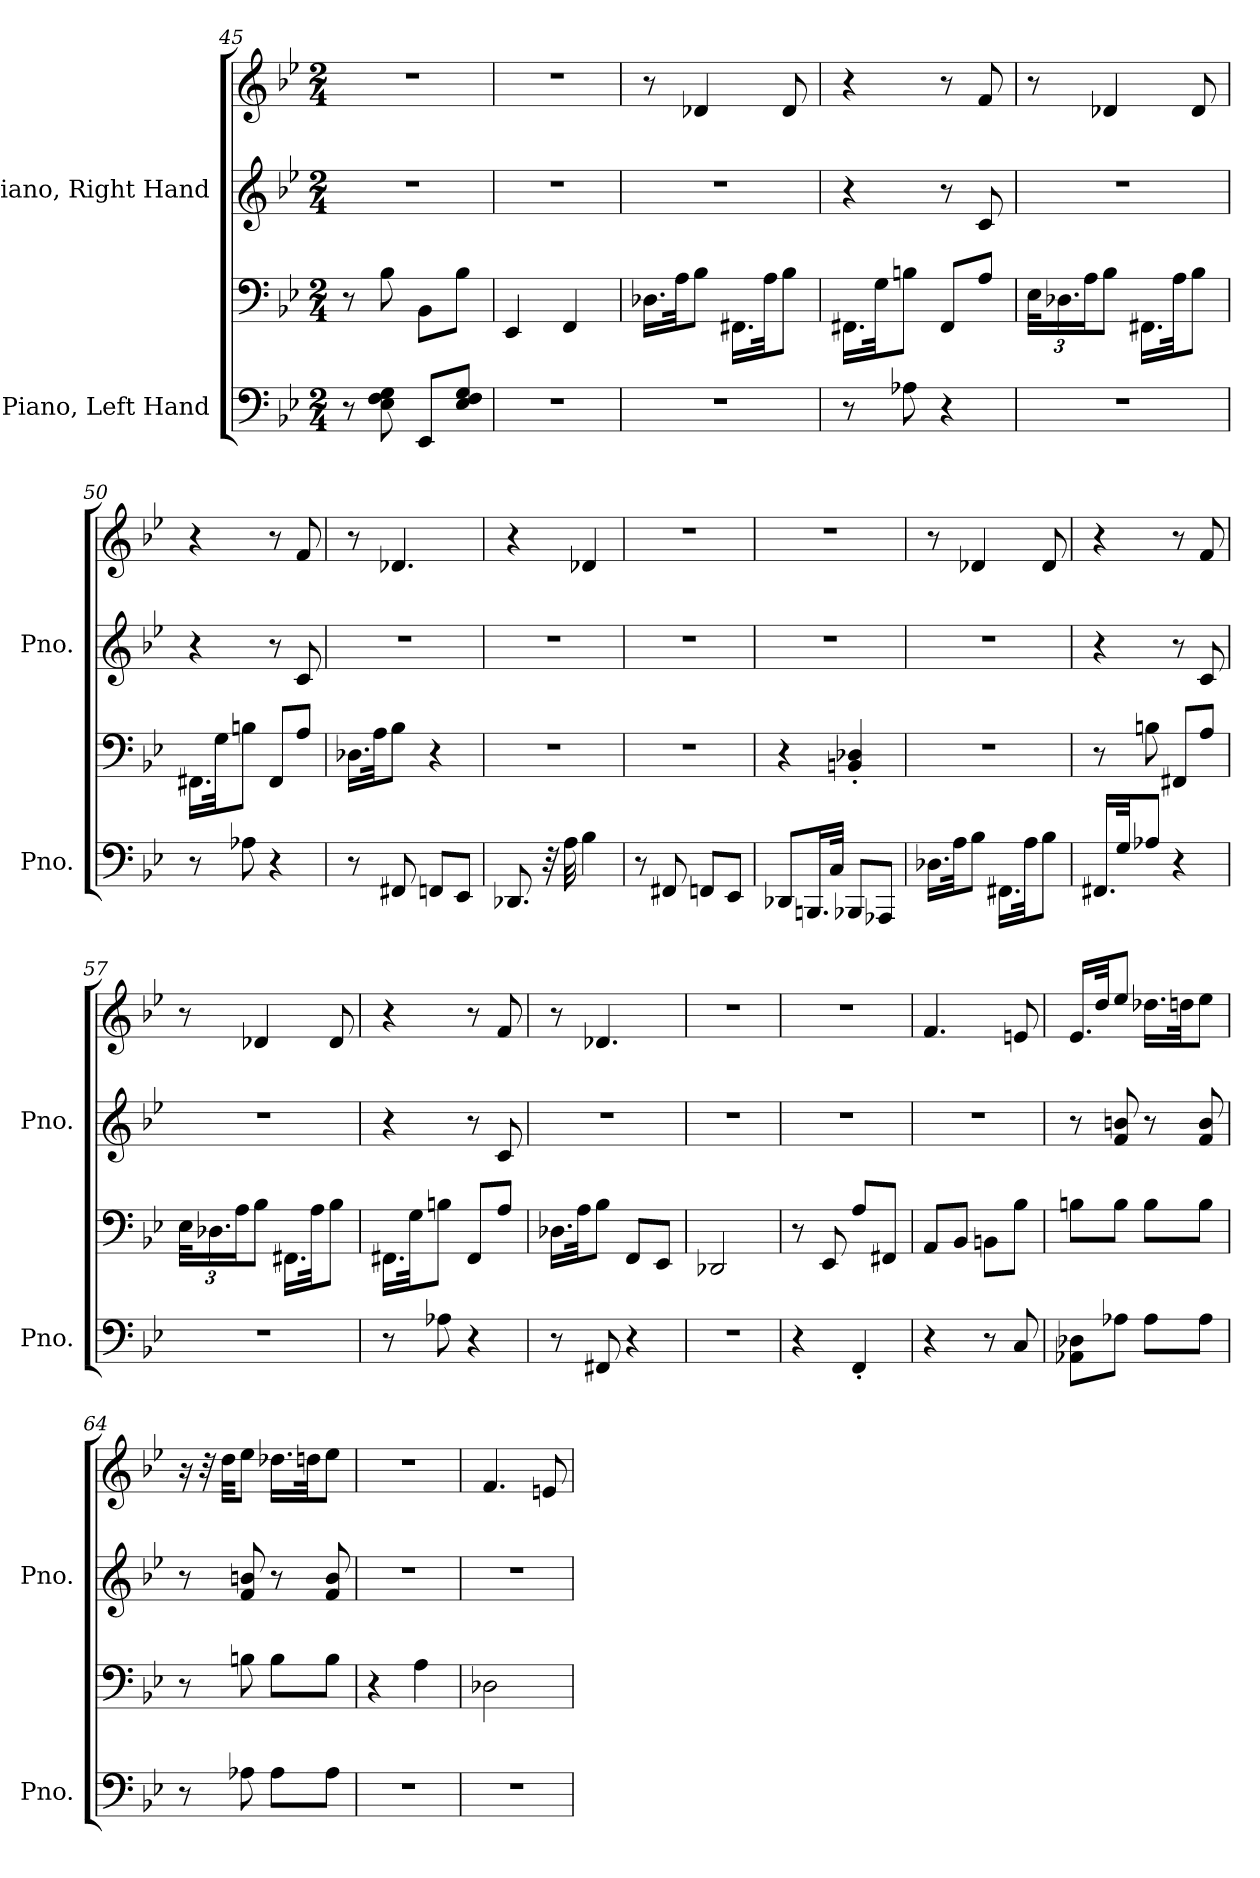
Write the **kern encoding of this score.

**kern	**kern	**kern	**kern
*part2	*part2	*part1	*part1
*staff4	*staff3	*staff2	*staff1
*I"Piano, Left Hand	*	*I"Piano, Right Hand	*
*I'Pno.	*	*I'Pno.	*
*clefF4	*clefF4	*clefG2	*clefG2
*k[b-e-]	*k[b-e-]	*k[b-e-]	*k[b-e-]
*M2/4	*M2/4	*M2/4	*M2/4
=45	=45	=45	=45
8r	8r	2r	2r
8E-\ 8F\ 8G\	8B-\	.	.
8EE-/L	8BB-\L	.	.
8E-/ 8F/ 8G/J	8B-\J	.	.
=46	=46	=46	=46
2r	4EE-/	2r	2r
.	4FF/	.	.
!!LO:LB:g=z
=47	=47	=47	=47
2r	16.D-X\LL	2r	8r
.	32A\JK	.	.
.	8B-\J	.	4d-X/
.	16.FF#X\LL	.	.
.	32A\JK	.	.
.	8B-\J	.	8d-/
=48	=48	=48	=48
8r	16.FF#X\LL	4r	4r
.	32G\JK	.	.
8A-X\	8Bn\J	.	.
4r	8FF#/L	8r	8r
.	8A/J	8c/	8f/
=49	=49	=49	=49
*	*Xbrackettup	*	*
2r	48E-\KLL	2r	8r
.	24.D-X\	.	.
.	24A\J	.	.
.	8B-\J	.	4d-X/
.	16.FF#X\LL	.	.
.	32A\JK	.	.
.	8B-\J	.	8d-/
=50	=50	=50	=50
8r	16.FF#X\LL	4r	4r
.	32G\JK	.	.
8A-X\	8Bn\J	.	.
4r	8FF#/L	8r	8r
.	8A/J	8c/	8f/
!!LO:PB:g=z
=51	=51	=51	=51
8r	16.D-X\LL	2r	8r
.	32A\JK	.	.
8FF#X/	8B-\J	.	4.d-X/
8FFn/L	4r	.	.
8EE-/J	.	.	.
=52	=52	=52	=52
8.DD-X/	2r	2r	4r
32r	.	.	.
32A\	.	.	.
4B-\	.	.	4d-X/
=53	=53	=53	=53
8r	2r	2r	2r
8FF#X/	.	.	.
8FFn/L	.	.	.
8EE-/J	.	.	.
=54	=54	=54	=54
8DD-X/L	4r	2r	2r
16.BBBn/L	.	.	.
32C/JJk	.	.	.
8BBB-X/L	4BBn/' 4D-X/'	.	.
8AAA-X/J	.	.	.
=55	=55	=55	=55
16.D-X\LL	2r	2r	8r
32A\JK	.	.	.
8B-\J	.	.	4d-X/
16.FF#X\LL	.	.	.
32A\JK	.	.	.
8B-\J	.	.	8d-/
!!LO:LB:g=z
=56	=56	=56	=56
16.FF#X/LL	8r	4r	4r
32G/JK	.	.	.
8A-X/J	8Bn\	.	.
4r	8FF#X/L	8r	8r
.	8A/J	8c/	8f/
=57	=57	=57	=57
2r	48E-\KLL	2r	8r
.	24.D-X\	.	.
.	24A\J	.	.
.	8B-\J	.	4d-X/
.	16.FF#X\LL	.	.
.	32A\JK	.	.
.	8B-\J	.	8d-/
=58	=58	=58	=58
8r	16.FF#X\LL	4r	4r
.	32G\JK	.	.
8A-X\	8Bn\J	.	.
4r	8FF#/L	8r	8r
.	8A/J	8c/	8f/
=59	=59	=59	=59
8r	16.D-X\LL	2r	8r
.	32A\JK	.	.
8FF#X/	8B-\J	.	4.d-X/
4r	8FF/L	.	.
.	8EE-/J	.	.
=60	=60	=60	=60
2r	2DD-X/	2r	2r
!!LO:LB:g=z
=61	=61	=61	=61
4r	8r	2r	2r
.	8EE-/	.	.
4FF'/	8A/L	.	.
.	8FF#X/J	.	.
=62	=62	=62	=62
4r	8AA/L	2r	4.f/
.	8BB-/J	.	.
8r	8BBn\L	.	.
8C/	8B-\J	.	8en/
=63	=63	=63	=63
8AA-X\ 8D-X\L	8Bn\L	8r	16.e-/LL
.	.	.	32dd/JK
8A-X\J	8B\J	8f/ 8bn/	8ee-/J
8A-\L	8B\L	8r	16.dd-X\LL
.	.	.	32ddn\JK
8A-\J	8B\J	8f/ 8b/	8ee-\J
=64	=64	=64	=64
8r	8r	8r	16r
.	.	.	32r
.	.	.	32dd\KKL
8A-X\	8Bn\	8f/ 8bn/	8ee-\J
8A-\L	8B\L	8r	16.dd-X\LL
.	.	.	32ddn\JK
8A-\J	8B\J	8f/ 8b/	8ee-\J
=65	=65	=65	=65
2r	4r	2r	2r
.	4A\	.	.
=66	=66	=66	=66
2r	2D-X\	2r	4.f/
.	.	.	8en/
=	=	=	=
*-	*-	*-	*-
